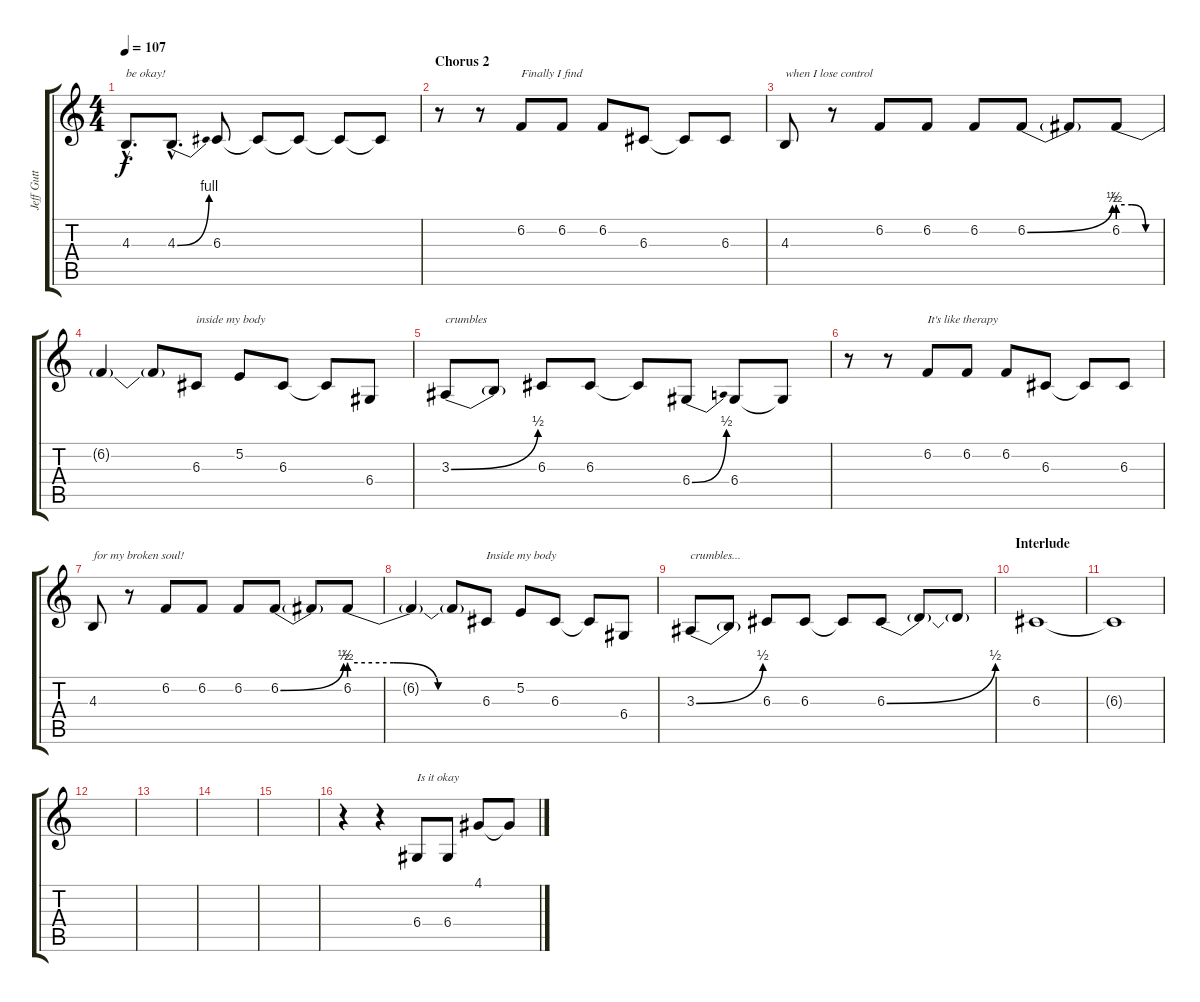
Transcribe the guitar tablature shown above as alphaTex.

\track ("Jeff Gutt (Vocals)" "Jeff Gutt ") {instrument harmonica}
\staff {score tabs}
\tuning (E4 B3 G3 D3 A2 E2) {hide}
\ts (4 4)
\tempo 107
\clef g2
\ks c
4.3{hac}.8{d txt "be okay!" dy f} 4.3{be (bend 0 0 60 4) hac}.8{d} 6.3.8 6.3{t}.8 6.3{t}.8 6.3{t}.8 6.3{t}.8 |
\section ("" "Chorus 2")
r.8 r.8 6.2.8{txt "Finally I find"} 6.2.8 6.2.8 6.3.8 6.3{t}.8 6.3.8 |
4.3.8{txt "when I lose control"} r.8 6.2.8 6.2.8 6.2.8 6.2{be (bend 0 0 60 2)}.8 6.2{t}.8 6.2{be (custom 0 2 20 2 40 0 60 0)}.8 |
6.2{t}.4 6.2{t}.8 6.3.8{txt "inside my body"} 5.2.8 6.3.8 6.3{t}.8 6.4.8 |
3.3{be (bend 0 0 60 2)}.8{txt "crumbles"} 3.3{t}.8 6.3.8 6.3.8 6.3{t}.8 6.4{be (bend 0 0 60 2)}.8 6.4.8 6.4{t}.8 |
r.8 r.8 6.2.8{txt "It's like therapy"} 6.2.8 6.2.8 6.3.8 6.3{t}.8 6.3.8 |
4.3.8{txt "for my broken soul!"} r.8 6.2.8 6.2.8 6.2.8 6.2{be (bend 0 0 60 2)}.8 6.2{t}.8 6.2{be (custom 0 2 20 2 40 0 60 0)}.8 |
6.2{t}.4 6.2{t}.8 6.3.8{txt "Inside my body"} 5.2.8 6.3.8 6.3{t}.8 6.4.8 |
3.3{be (bend 0 0 60 2)}.8{txt "crumbles..."} 3.3{t}.8 6.3.8 6.3.8 6.3{t}.8 6.3{be (bend 0 0 60 2)}.8 6.3{t}.8 6.3{t}.8 |
\section ("" "Interlude")
6.3.1 |
6.3{t}.1 |
|
|
|
|
r.4 r.4 6.4.8{txt "Is it okay"} 6.4.8 4.1.8 4.1{t}.8
